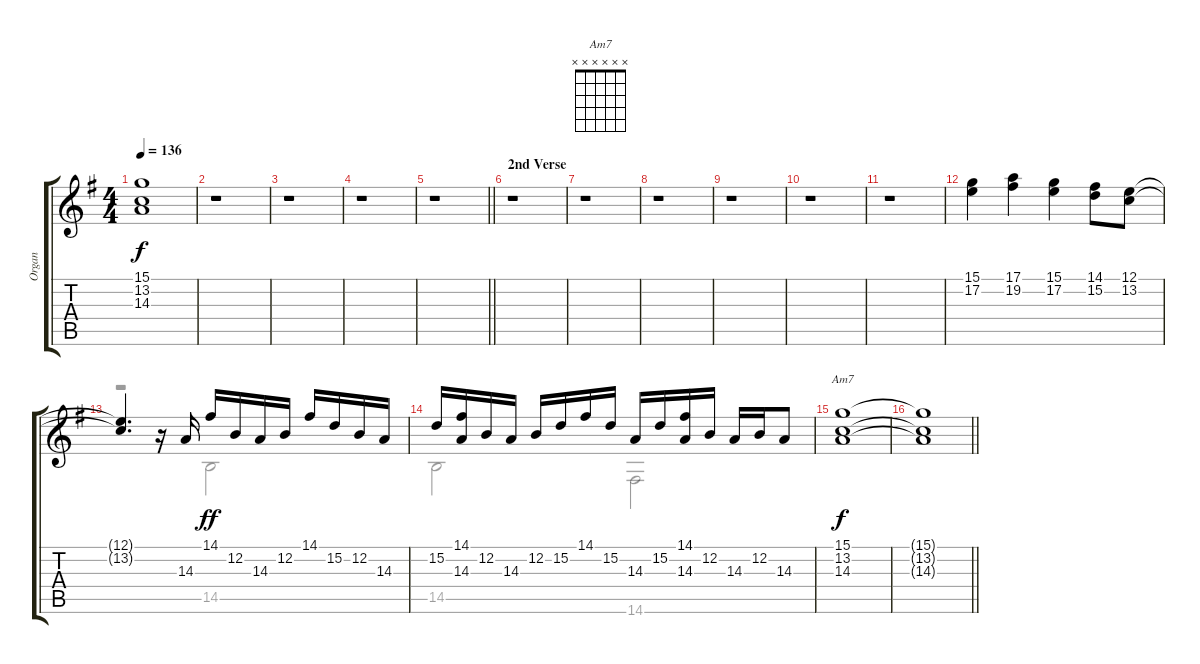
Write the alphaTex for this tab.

\track ("Organ" "Organ") {instrument rockorgan}
\staff {score tabs}
\tuning (E4 B3 G3 D3 A2 E2) {hide}
\chord ("Am7" x x x x x x)
\voice
\ts (4 4)
\tempo 136
\clef g2
\ks g
(15.1{t} 13.2{t} 14.3{t}).1{dy f} |
r.1 |
r.1 |
r.1 |
\barLineRight lightlight
r.1 |
\section ("" "2nd Verse")
r.1 |
r.1 |
r.1 |
r.1 |
r.1 |
r.1 |
(15.1 17.2).4 (17.1 19.2).4 (15.1 17.2).4 (14.1 15.2).8 (12.1 13.2).8 |
(12.1{t} 13.2{t}).4{d} r.16 14.3.16 14.1.16{dy ff} 12.2.16 14.3.16 12.2.16 14.1.16 15.2.16 12.2.16 14.3.16 |
15.2.16 (14.1 14.3).16 12.2.16 14.3.16 12.2.16 15.2.16 14.1.16 15.2.16 14.3.16 15.2.16 (14.1 14.3).16 12.2.16 14.3.16 12.2.16 14.3.8 |
(15.1 13.2 14.3).1{ch "Am7" dy f} |
\barLineRight lightlight
(15.1{t} 13.2{t} 14.3{t}).1
\voice
\clef g2
\ottava regular
\simile none
\ks g
|
|
|
|
\barLineRight lightlight
|
|
|
|
|
|
|
|
r.2 14.5.2{dy ff} |
14.5.2 14.6.2 |
|
\barLineRight lightlight
